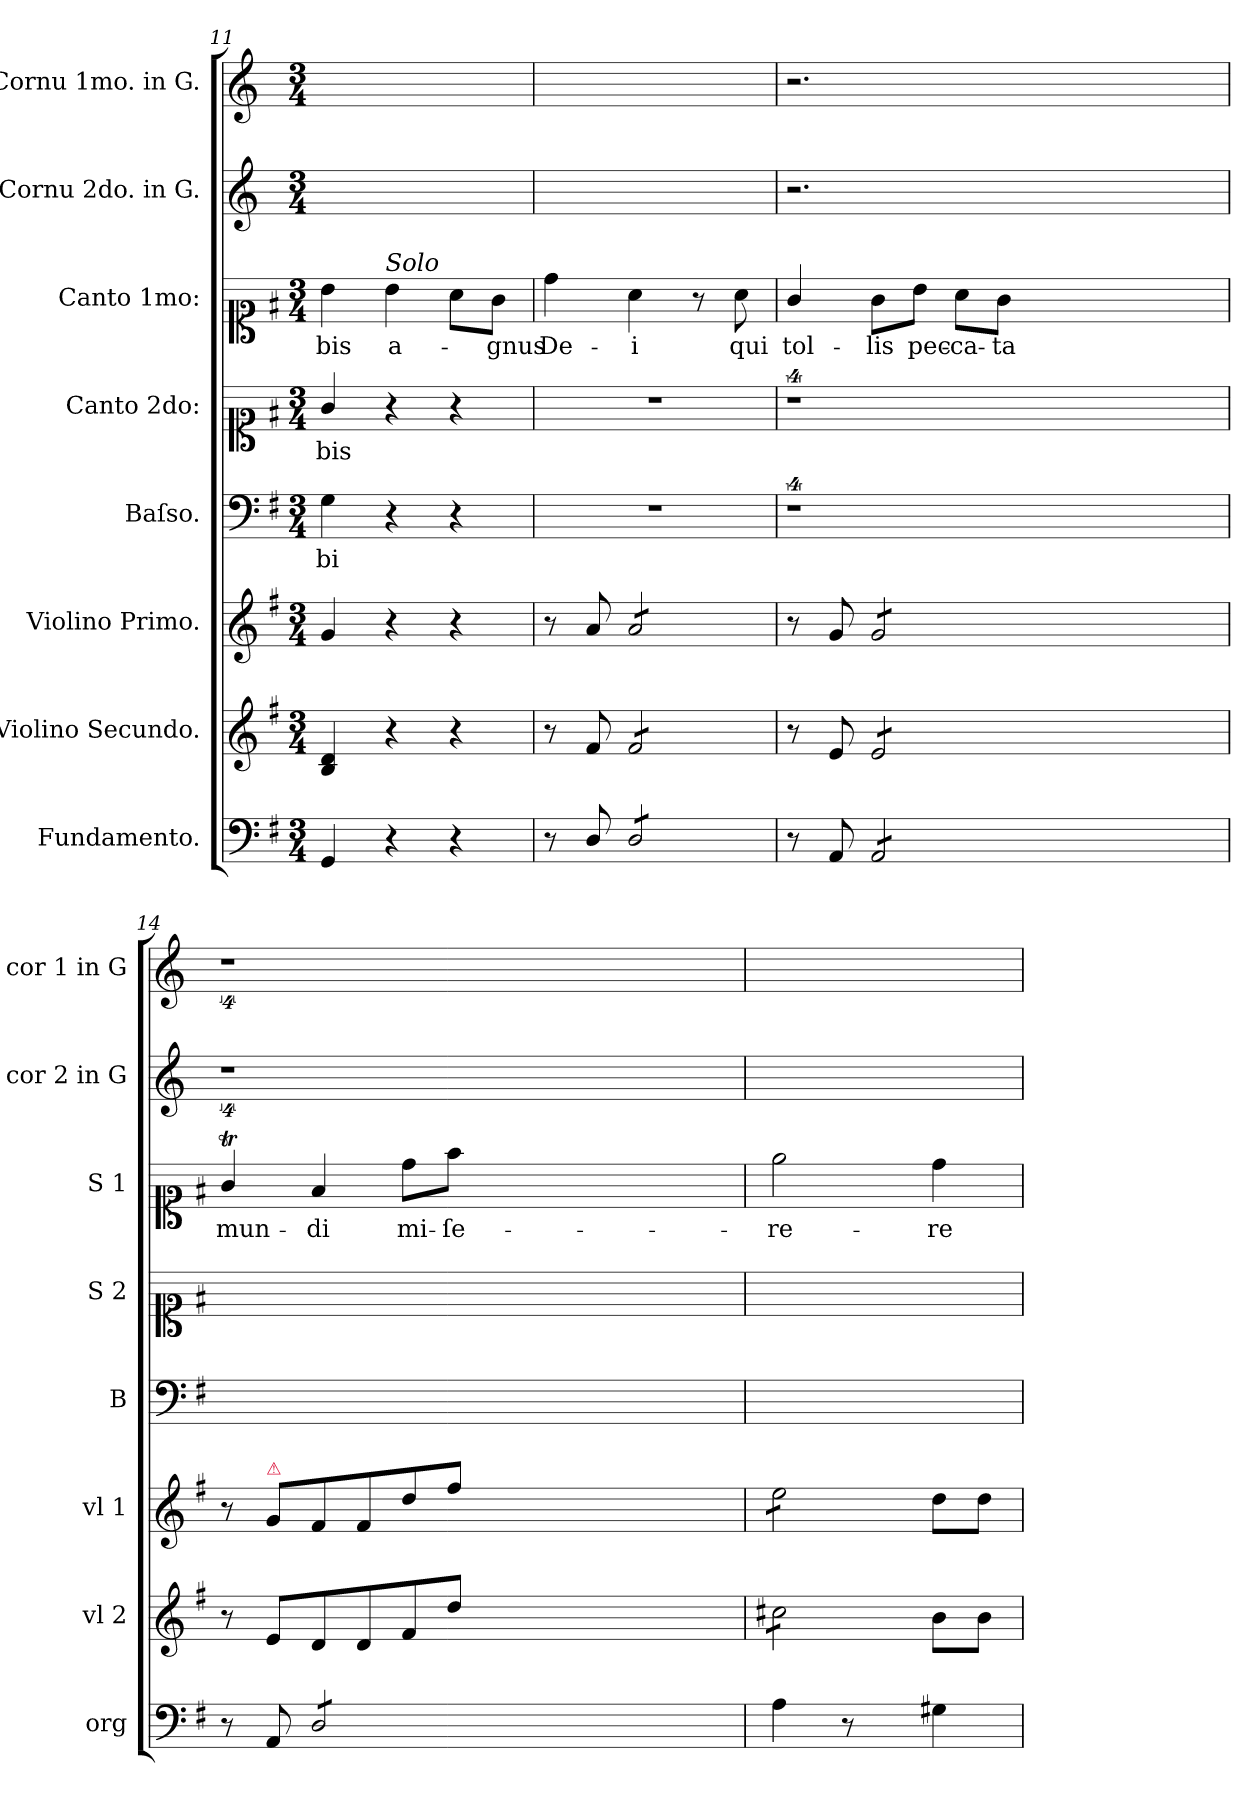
**kern	**dynam	**kern	**dynam	**kern	**dynam	**kern	**text	**kern	**text	**kern	**text	**kern	**kern
*part8	*part8	*part7	*part7	*part6	*part6	*part5	*part5	*part4	*part4	*part3	*part3	*part2	*part1
*staff8	*staff8	*staff7	*staff7	*staff6	*staff6	*staff5	*staff5	*staff4	*staff4	*staff3	*staff3	*staff2	*staff1
*I"Fundamento.	*	*I"Violino Secundo.	*	*I"Violino Primo.	*	*I"Baſso.	*	*I"Canto 2do:	*	*I"Canto 1mo:	*	*I"Cornu 2do. in G.	*I"Cornu 1mo. in G.
*I'org	*	*I'vl 2	*	*I'vl 1	*	*I'B	*	*I'S 2	*	*I'S 1	*	*I'cor 2 in G	*I'cor 1 in G
*clefF4	*	*clefG2	*	*clefG2	*	*clefF4	*	*clefC1	*	*clefC1	*	*clefG2	*clefG2
*	*	*	*	*	*	*	*	*	*	*	*	*ITrd3c5	*ITrd3c5
*k[f#]	*	*k[f#]	*	*k[f#]	*	*k[f#]	*	*k[f#]	*	*k[f#]	*	*k[f#]	*k[f#]
*G:	*	*G:	*	*G:	*	*G:	*	*G:	*	*G:	*	*G:	*G:
*M3/4	*	*M3/4	*	*M3/4	*	*M3/4	*	*M3/4	*	*M3/4	*	*M3/4	*M3/4
=11	=11	=11	=11	=11	=11	=11	=11	=11	=11	=11	=11	=11	=11
4GG/	.	4B/ 4d/	.	4g/	.	4G\	-bi	4g/	-bis	4b\	-bis	2.ryy	2.ryy
!	!	!	!	!	!	!	!	!	!	!LO:TX:a:i:t=Solo	!	!	!
4r	.	4r	.	4r	.	4r	.	4r	.	4b\	a-	.	.
4r	.	4r	.	4r	.	4r	.	4r	.	8a\L	.	.	.
.	.	.	.	.	.	.	.	.	.	8g\J	-gnus	.	.
=12	=12	=12	=12	=12	=12	=12	=12	=12	=12	=12	=12	=12	=12
8r	.	8r	.	8r	.	2.r	.	2.r	.	4dd\	De-	2.ryy	2.ryy
8D/	pia.	8f#/	pia.	8a/	pia	.	.	.	.	.	.	.	.
*tremolo	*	*	*	*	*	*	*	*	*	*	*	*	*
*	*	*tremolo	*	*	*	*	*	*	*	*	*	*	*
*	*	*	*	*tremolo	*	*	*	*	*	*	*	*	*
8D/L	.	8f#/L	.	8a/L	.	.	.	.	.	4a\	-i	.	.
8D/	.	8f#/	.	8a/	.	.	.	.	.	.	.	.	.
8D/	.	8f#/	.	8a/	.	.	.	.	.	8r	.	.	.
8D/J	.	8f#/J	.	8a/J	.	.	.	.	.	8a\	qui	.	.
*	*	*	*	*Xtremolo	*	*	*	*	*	*	*	*	*
*	*	*Xtremolo	*	*	*	*	*	*	*	*	*	*	*
*Xtremolo	*	*	*	*	*	*	*	*	*	*	*	*	*
=13	=13	=13	=13	=13	=13	=13	=13	=13	=13	=13	=13	=13	=13
8r	.	8r	.	8r	.	4%9r	.	4%9r	.	4g/	tol-	2.r	2.r
8AA/	.	8e/	.	8g/	.	.	.	.	.	.	.	.	.
*tremolo	*	*	*	*	*	*	*	*	*	*	*	*	*
*	*	*tremolo	*	*	*	*	*	*	*	*	*	*	*
*	*	*	*	*tremolo	*	*	*	*	*	*	*	*	*
8AA/L	.	8e/L	.	8g/L	.	.	.	.	.	8g\L	-lis	.	.
8AA/	.	8e/	.	8g/	.	.	.	.	.	8b\J	pec-	.	.
8AA/	.	8e/	.	8g/	.	.	.	.	.	8a\L	-ca-	.	.
8AA/J	.	8e/J	.	8g/J	.	.	.	.	.	8g\J	-ta	.	.
*	*	*	*	*Xtremolo	*	*	*	*	*	*	*	*	*
*	*	*Xtremolo	*	*	*	*	*	*	*	*	*	*	*
*Xtremolo	*	*	*	*	*	*	*	*	*	*	*	*	*
1.ryy	.	1.ryy	.	1.ryy	.	.	.	.	.	1.ryy	.	1.ryy	1.ryy
=14	=14	=14	=14	=14	=14	=14	=14	=14	=14	=14	=14	=14	=14
8r	.	8r	.	8r	.	0ryy	.	0ryy	.	4gT/	mun-	4%9r	4%9r
!	!	!	!	!LO:TX:a:color=crimson:t=⚠	!	!	!	!	!	!	!	!	!
8AA/	.	8e/L	.	8g/L	.	.	.	.	.	.	.	.	.
*tremolo	*	*	*	*	*	*	*	*	*	*	*	*	*
8D/L	.	8d/	.	8f#/	.	.	.	.	.	4f#/	-di	.	.
8D/	.	8d/	.	8f#/	.	.	.	.	.	.	.	.	.
8D/	.	8f#/	.	8dd\	.	.	.	.	.	8dd\L	mi-	.	.
8D/J	.	8dd/J	.	8ff#\J	.	.	.	.	.	8ff#\J	-ſe-	.	.
*Xtremolo	*	*	*	*	*	*	*	*	*	*	*	*	*
1.ryy	.	1.ryy	.	1.ryy	.	.	.	.	.	1.ryy	.	.	.
.	.	.	.	.	.	4ryy	.	4ryy	.	.	.	.	.
=15	=15	=15	=15	=15	=15	=15	=15	=15	=15	=15	=15	=15	=15
*	*	*tremolo	*	*	*	*	*	*	*	*	*	*	*
*	*	*	*	*tremolo	*	*	*	*	*	*	*	*	*
4A\	.	8cc#X\L	.	8ee\L	.	2.ryy	.	2.ryy	.	2ee\	-re-	2.ryy	2.ryy
.	.	8cc#X\	.	8ee\	.	.	.	.	.	.	.	.	.
8r	.	8cc#X\	.	8ee\	.	.	.	.	.	.	.	.	.
8ryy	.	8cc#X\J	.	8ee\J	.	.	.	.	.	.	.	.	.
*	*	*	*	*Xtremolo	*	*	*	*	*	*	*	*	*
*	*	*Xtremolo	*	*	*	*	*	*	*	*	*	*	*
4G#X\	.	8b\L	.	8dd\L	.	.	.	.	.	4dd\	-re	.	.
.	.	8b\J	.	8dd\J	.	.	.	.	.	.	.	.	.
=	=	=	=	=	=	=	=	=	=	=	=	=	=
*-	*-	*-	*-	*-	*-	*-	*-	*-	*-	*-	*-	*-	*-
